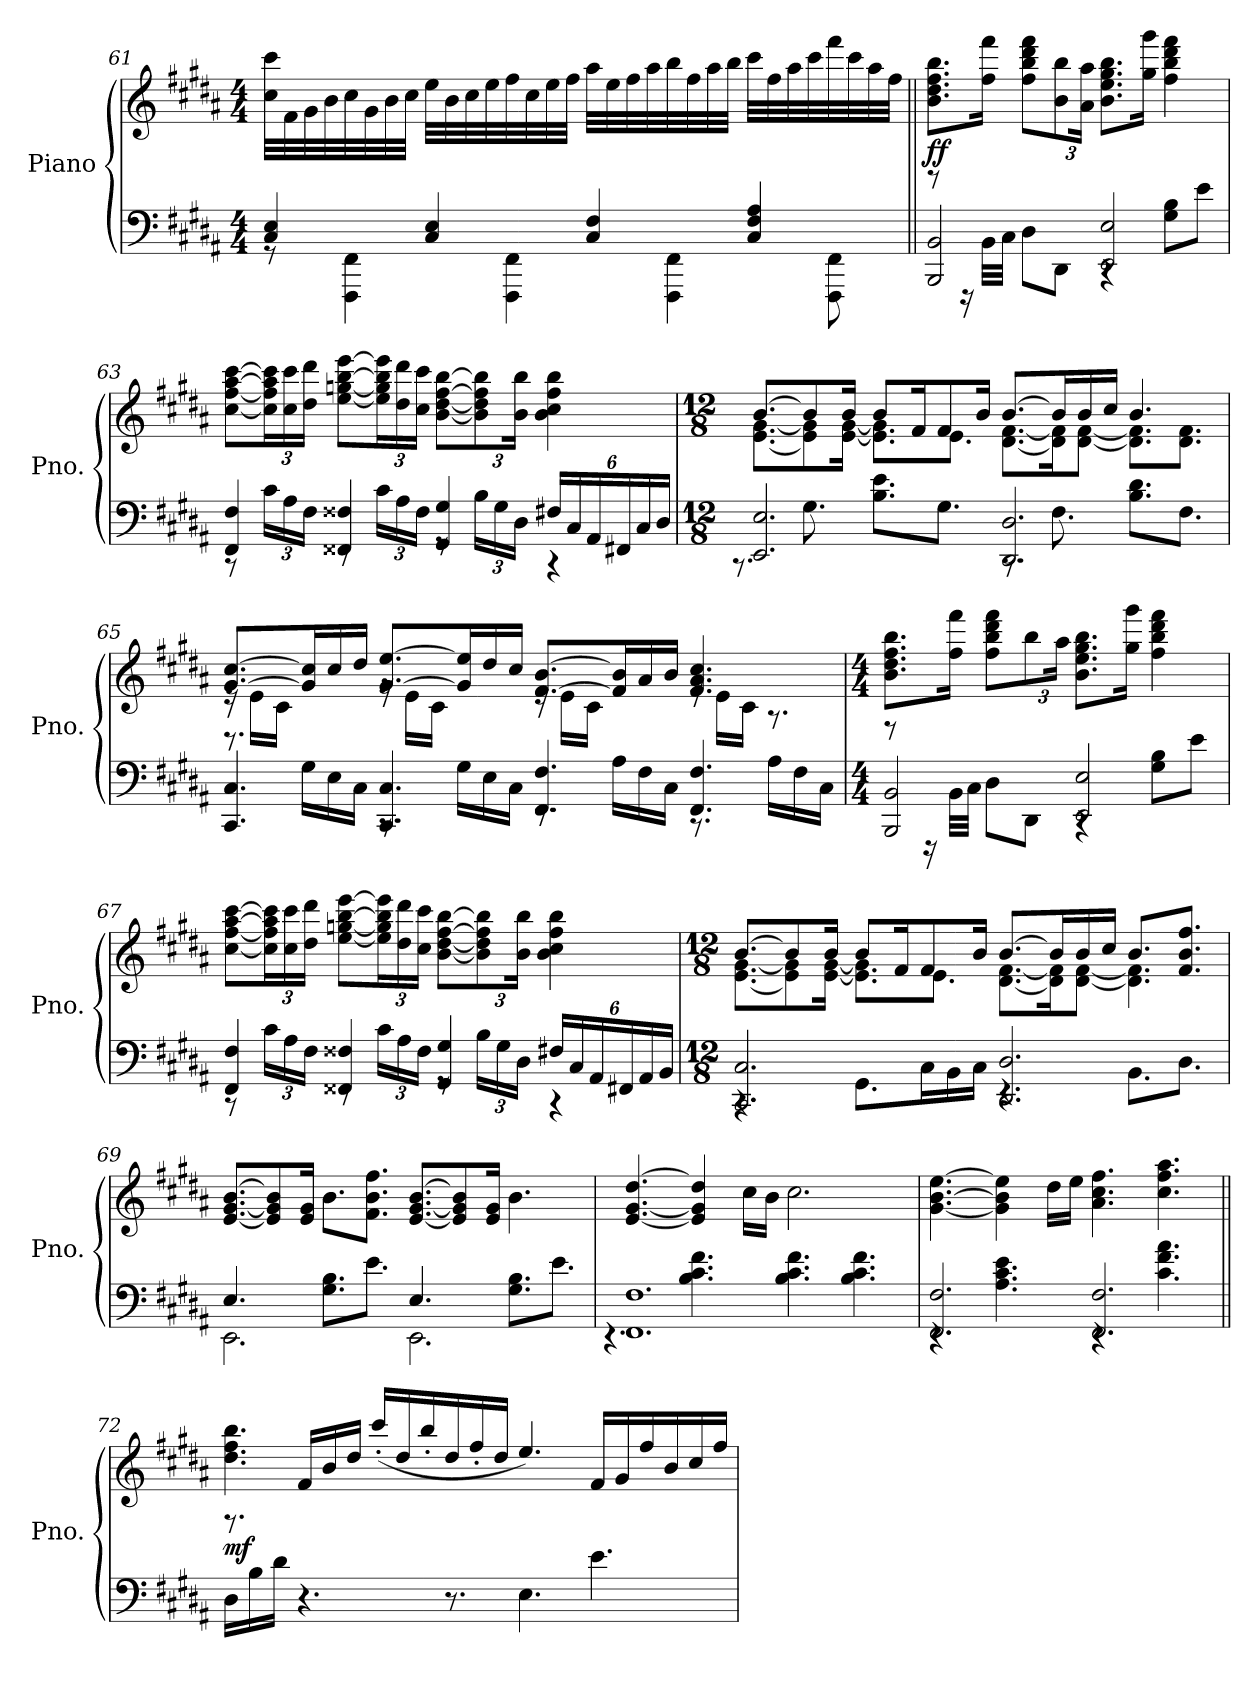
**kern	**kern	**dynam
*part1	*part1	*part1
*staff2	*staff1	*staff1/2
*I"Piano	*	*
*I'Pno.	*	*
!!LO:PB:g=z
*clefF4	*clefG2	*
*k[f#c#g#d#a#]	*k[f#c#g#d#a#]	*
*M4/4	*M4/4	*
=61	=61	=61
*^	*	*
4C#/ 4E/	8rGG	32cc#\ 32ccc#\LLL	.
.	.	32f#\	.
.	.	32g#\	.
.	.	32b\	.
.	4FFF#\ 4FF#\	32cc#\	.
.	.	32g#\	.
.	.	32b\	.
.	.	32cc#\JJJ	.
4C#/ 4E/	.	32ee\LLL	.
.	.	32b\	.
.	.	32cc#\	.
.	.	32ee\	.
.	4FFF#\ 4FF#\	32ff#\	.
.	.	32cc#\	.
.	.	32ee\	.
.	.	32ff#\JJJ	.
4C#/ 4F#/	.	32aa#\LLL	.
.	.	32ee\	.
.	.	32ff#\	.
.	.	32aa#\	.
.	4FFF#\ 4FF#\	32bb\	.
.	.	32ff#\	.
.	.	32aa#\	.
.	.	32bb\JJJ	.
4C#/ 4F#/ 4A#/	.	32ccc#\LLL	.
.	.	32ff#\	.
.	.	32aa#\	.
.	.	32ccc#\	.
.	8FFF#\ 8FF#\	32fff#\	.
.	.	32ccc#\	.
.	.	32aa#\	.
.	.	32ff#\JJJ	.
=62||	=62||	=62||	=62||
!	!	!	!LO:DY:b
2BBB/ 2BB/	8rg	8.b\ 8.dd#\ 8.ff#\ 8.bb\L	ff
.	16r	.	.
.	32BB\LLL	16ff#\ 16fff#\Jk	.
.	32C#\JJJ	.	.
.	8D#\L	8ff#\ 8bb\ 8ddd#\ 8fff#\L	.
*	*	*Xbrackettup	*
.	8DD#\J	12b\ 12bb\	.
.	.	24a#\ 24aa#\Jk	.
2EE/ 2E/	4rCC	8.b\ 8.ee\ 8.gg#\ 8.bb\L	.
.	.	16gg#\ 16ggg#\Jk	.
.	8G#\ 8B\L	4ff#\ 4bb\ 4ddd#\ 4fff#\	.
.	8e\J	.	.
!!LO:LB:g=z
=63	=63	=63	=63
4FF#/ 4F#/	8rCC	[8cc#\ [8ff#\ [8aa#\ [8ccc#\L	.
*	*Xbrackettup	*	*
.	24c#\LL	24cc#\] 24ff#\] 24aa#\] 24ccc#\]L	.
.	24A#\	24cc#\ 24ccc#\	.
.	24F#\JJ	24dd#\ 24ddd#\JJ	.
4FF##X/ 4F##X/	8rEE	[8ee\ [8ggn\ [8bb\ [8eee\L	.
.	24c#\LL	24ee\] 24gg\] 24bb\] 24eee\]L	.
.	24A#\	24dd#\ 24ddd#\	.
.	24F##\JJ	24cc#\ 24ccc#\JJ	.
4GG#/ 4G#/	8rGG	[8b\ [8dd#\ [8ff#\ [8bb\L	.
.	24B\LL	12b\] 12dd#\] 12ff#\] 12bb\]	.
.	24G#\	.	.
.	24D#\JJ	24b\ 24bb\Jk	.
24F#X/LL	4rCC	4b\ 4cc#\ 4ff#\ 4bb\	.
24C#/	.	.	.
24AA#/	.	.	.
24FF#X/	.	.	.
24C#/	.	.	.
24D#/JJ	.	.	.
=64	=64	=64	=64
*M12/8	*	*M12/8	*
*	*	*MM93	*
*	*	*^	*
2.EE/ 2.E/	8.rCC	[8.b/L	[8.e\ [8.g#\L	.
.	8.G#\	8b/]	8e\] 8g#\]	.
.	.	16b/Jk	[16e\ [16g#\Jk	.
.	8.B\ 8.e\L	8b/L	8.e\] 8.g#\]L	.
.	.	16f#/K	.	.
.	8.G#\J	8f#/	8.e\J	.
.	.	16b/Jk	.	.
2.DD#/ 2.D#/	8.rCC	[8.b/L	[8.d#\ [8.f#\L	.
.	8.F#\	16b/L]	16d#\] 16f#\]K	.
.	.	16b/	[8d#\ [8f#\J	.
.	.	16cc#/JJ	.	.
.	8.B\ 8.d#\L	4.b/	8.d#\] 8.f#\]L	.
.	8.F#\J	.	8.d#\ 8.f#\J	.
!!LO:LB:g=z	!!
=65	=65	=65	=65	=65
4.CC#/ 4.C#/	8.re	[8.g#/ [8.cc#/L	16re	.
.	.	.	16e\LL	.
.	.	.	16c#\JJ	.
.	16G#\LL	16g#/] 16cc#/]L	8.ryy	.
.	16E\	16cc#/	.	.
.	16C#\JJ	16dd#/JJ	.	.
4.CC#/ 4.C#/	8.rCC	[8.g#/ [8.ee/L	16rg	.
.	.	.	16e\LL	.
.	.	.	16c#\JJ	.
.	16G#\LL	16g#/] 16ee/]L	8.ryy	.
.	16E\	16dd#/	.	.
.	16C#\JJ	16cc#/JJ	.	.
4.FF#/ 4.F#/	8.rEE	[8.f#/ [8.b/L	16re	.
.	.	.	16e\LL	.
.	.	.	16c#\JJ	.
.	16A#\LL	16f#/] 16b/]L	8.ryy	.
.	16F#\	16a#/	.	.
.	16C#\JJ	16b/JJ	.	.
4.FF#/ 4.F#/	8.rCC	4.f#/ 4.a#/ 4.cc#/	16rg	.
.	.	.	16e\LL	.
.	.	.	16c#\JJ	.
.	16A#\LL	.	8.r	.
.	16F#\	.	.	.
.	16C#\JJ	.	.	.
*	*	*v	*v	*
=66	=66	=66	=66
*M4/4	*	*M4/4	*
*	*	*MM62	*
2BBB/ 2BB/	8rg	8.b\ 8.dd#\ 8.ff#\ 8.bb\L	.
.	16r	.	.
.	32BB\LLL	16ff#\ 16fff#\Jk	.
.	32C#\JJJ	.	.
.	8D#\L	8ff#\ 8bb\ 8ddd#\ 8fff#\L	.
.	8DD#\J	12bb\	.
.	.	24aa#\Jk	.
2EE/ 2E/	4rCC	8.b\ 8.ee\ 8.gg#\ 8.bb\L	.
.	.	16gg#\ 16ggg#\Jk	.
.	8G#\ 8B\L	4ff#\ 4bb\ 4ddd#\ 4fff#\	.
.	8e\J	.	.
!!LO:LB:g=z
=67	=67	=67	=67
4FF#/ 4F#/	8rCC	[8cc#\ [8ff#\ [8aa#\ [8ccc#\L	.
.	24c#\LL	24cc#\] 24ff#\] 24aa#\] 24ccc#\]L	.
.	24A#\	24cc#\ 24ccc#\	.
.	24F#\JJ	24dd#\ 24ddd#\JJ	.
4FF##X/ 4F##X/	8rEE	[8ee\ [8ggn\ [8bb\ [8eee\L	.
.	24c#\LL	24ee\] 24gg\] 24bb\] 24eee\]L	.
.	24A#\	24dd#\ 24ddd#\	.
.	24F##\JJ	24cc#\ 24ccc#\JJ	.
4GG#/ 4G#/	8rGG	[8b\ [8dd#\ [8ff#\ [8bb\L	.
.	24B\LL	12b\] 12dd#\] 12ff#\] 12bb\]	.
.	24G#\	.	.
.	24D#\JJ	24b\ 24bb\Jk	.
24F#X/LL	4rCC	4b\ 4cc#\ 4ff#\ 4bb\	.
24C#/	.	.	.
24AA#/	.	.	.
24FF#X/	.	.	.
24AA#/	.	.	.
24BB/JJ	.	.	.
=68	=68	=68	=68
*M12/8	*	*M12/8	*
*	*	*MM93	*
*	*	*^	*
2.CC#/ 2.C#/	4.rCC	[8.b/L	[8.e\ [8.g#\L	.
.	.	8b/]	8e\] 8g#\]	.
.	.	16b/Jk	[16e\ [16g#\Jk	.
.	8.GG#\L	8b/L	8.e\] 8.g#\]L	.
.	.	16f#/K	.	.
.	16C#\L	8f#/	8.e\J	.
.	16BB\	.	.	.
.	16C#\JJ	16b/Jk	.	.
2.DD#/ 2.D#/	4.rEE	[8.b/L	[8.d#\ [8.f#\L	.
.	.	16b/L]	16d#\] 16f#\]K	.
.	.	16b/	[8d#\ [8f#\J	.
.	.	16cc#/JJ	.	.
.	8.BB\L	8.b/L	4.d#\] 4.f#\]	.
.	8.D#\J	8.f#/ 8.b/ 8.ff#/J	.	.
*	*	*v	*v	*
!!LO:LB:g=z
=69	=69	=69	=69
2.EE\	4.E/	[8.e/ [8.g#/ [8.b/L	.
.	.	8e/] 8g#/] 8b/]	.
.	.	16e/ 16g#/Jk	.
.	8.G#\ 8.B\L	8.b\L	.
.	8.e\J	8.f#\ 8.b\ 8.ff#\J	.
2.EE\	4.E/	[8.e/ [8.g#/ [8.b/L	.
.	.	8e/] 8g#/] 8b/]	.
.	.	16e/ 16g#/Jk	.
.	8.G#\ 8.B\L	4.b\	.
.	8.e\J	.	.
=70	=70	=70	=70
1.FF# 1.F#	4.rEE	[4.e/ [4.g#/ [4.dd#/	.
.	4.B\ 4.c#\ 4.f#\	4e/] 4g#/] 4dd#/]	.
.	.	16cc#\LL	.
.	.	16b\JJ	.
.	4.B\ 4.c#\ 4.f#\	2.cc#\	.
.	4.B\ 4.c#\ 4.f#\	.	.
=71	=71	=71	=71
2.FF#/ 2.F#/	4.rEE	[4.g#\ [4.b\ [4.ee\	.
.	4.A#\ 4.c#\ 4.e\	4g#\] 4b\] 4ee\]	.
.	.	16dd#\LL	.
.	.	16ee\JJ	.
2.FF#/ 2.F#/	4.rEE	4.a#\ 4.cc#\ 4.ff#\	.
.	4.c#\ 4.f#\ 4.a#\	4.cc#\ 4.ff#\ 4.aa#\	.
!!LO:LB:g=z
=72||	=72||	=72||	=72||
*	*	*^	*
!	!	!	!	!LO:DY:b
*v	*v	*	*	*
16D#\LL	8.rF	4.dd#\ 4.ff#\ 4.bb\	mf
16B\	.	.	.
16d#\JJ	.	.	.
4.r	16f#/LL	.	.
.	16b/	.	.
.	16dd#/JJ	.	.
.	(16ccc#'/LL	1ryy	.
.	16dd#/	.	.
.	16bb'/	.	.
8.r	16dd#/	.	.
.	16ff#'/	.	.
.	16dd#/JJ	.	.
4.E\	4.ee/)	.	.
4.e\	16f#/LL	.	.
.	16g#/	.	.
.	16ff#/	.	.
.	16b/	.	.
.	16cc#/	8ryy	.
.	16ff#/JJ	.	.
*	*v	*v	*
=	=	=
*-	*-	*-
